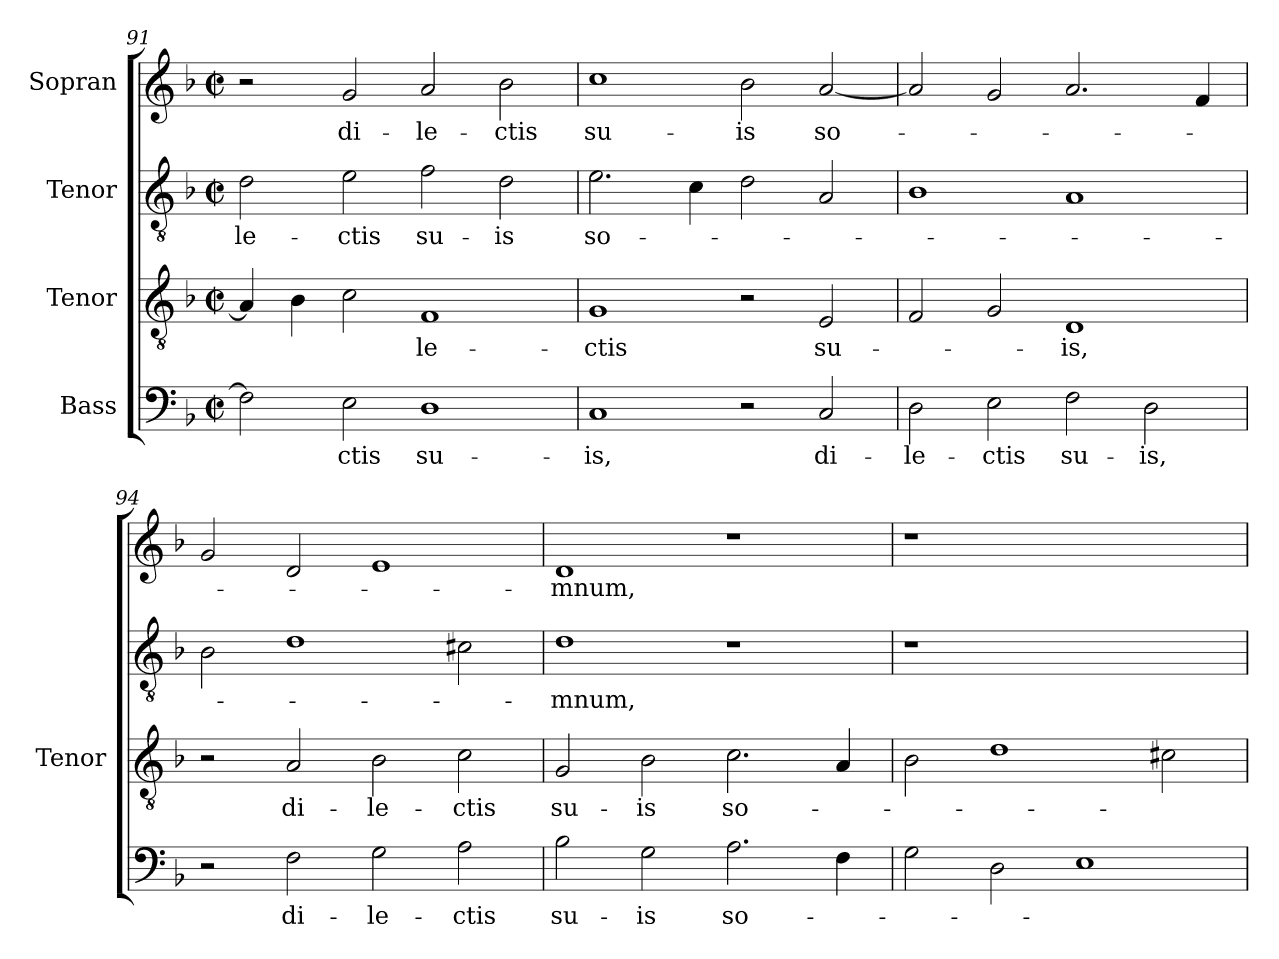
**kern	**text	**kern	**text	**kern	**text	**kern	**text
*part4	*part4	*part3	*part3	*part2	*part2	*part1	*part1
*staff4	*staff4	*staff3	*staff3	*staff2	*staff2	*staff1	*staff1
*I"Bass	*	*I"Tenor	*	*I"Tenor	*	*I"Sopran	*
*	*	*I'Tenor	*	*	*	*	*
!!LO:LB:g=z
*clefF4	*	*clefGv2	*	*clefGv2	*	*clefG2	*
*	*	*ITrd7c12	*	*ITrd7c12	*	*	*
*k[b-]	*	*k[b-]	*	*k[b-]	*	*k[b-]	*
*F:	*	*F:	*	*F:	*	*F:	*
*M2/2	*	*M2/2	*	*M2/2	*	*M2/2	*
*met(c|)	*	*met(c|)	*	*met(c|)	*	*met(c|)	*
=91	=91	=91	=91	=91	=91	=91	=91
!	!	!	!	!	!LO:LY:b:color=#000000	!	!
2Fi\]	.	4AAi/]	.	2Di\	-le-	2r	.
.	.	4BB-i\	.	.	.	.	.
!	!LO:LY:b:color=#000000	!	!	!	!	!	!
!	!	!	!	!	!LO:LY:b:color=#000000	!	!
!	!	!	!	!	!	!	!LO:LY:b:color=#000000
2Ei\	-ctis	2Ci\	.	2Ei\	-ctis	2gi/	di-
!	!LO:LY:b:color=#000000	!	!	!	!	!	!
!	!	!	!LO:LY:b:color=#000000	!	!	!	!
!	!	!	!	!	!LO:LY:b:color=#000000	!	!
!	!	!	!	!	!	!	!LO:LY:b:color=#000000
1Di	su-	1FFi	-le-	2Fi\	su-	2ai/	-le-
!	!	!	!	!	!LO:LY:b:color=#000000	!	!
!	!	!	!	!	!	!	!LO:LY:b:color=#000000
.	.	.	.	2Di\	-is	2b-i\	-ctis
=92	=92	=92	=92	=92	=92	=92	=92
!	!LO:LY:b:color=#000000	!	!	!	!	!	!
!	!	!	!LO:LY:b:color=#000000	!	!	!	!
!	!	!	!	!	!LO:LY:b:color=#000000	!	!
!	!	!	!	!	!	!	!LO:LY:b:color=#000000
1Ci	-is,	1GGi	-ctis	2.Ei\	so-	1cci	su-
.	.	.	.	4Ci\	.	.	.
!	!	!	!	!	!	!	!LO:LY:b:color=#000000
2r	.	2r	.	2Di\	.	2b-i\	-is
!	!LO:LY:b:color=#000000	!	!	!	!	!	!
!	!	!	!LO:LY:b:color=#000000	!	!	!	!
!	!	!	!	!	!	!	!LO:LY:b:color=#000000
2Ci/	di-	2EEi/	su-	2AAi/	.	[<2ai/	so-
=93	=93	=93	=93	=93	=93	=93	=93
!	!LO:LY:b:color=#000000	!	!	!	!	!	!
2Di\	-le-	2FFi/	.	1BB-i	.	2ai/]	.
!	!LO:LY:b:color=#000000	!	!	!	!	!	!
2Ei\	-ctis	2GGi/	.	.	.	2gi/	.
!	!LO:LY:b:color=#000000	!	!	!	!	!	!
!	!	!	!LO:LY:b:color=#000000	!	!	!	!
2Fi\	su-	1DDi	-is,	1AAi	.	2.ai/	.
!	!LO:LY:b:color=#000000	!	!	!	!	!	!
2Di\	-is,	.	.	.	.	.	.
.	.	.	.	.	.	4fi/	.
=94	=94	=94	=94	=94	=94	=94	=94
2r	.	2r	.	2BB-i\	.	2gi/	.
!	!LO:LY:b:color=#000000	!	!	!	!	!	!
!	!	!	!LO:LY:b:color=#000000	!	!	!	!
2Fi\	di-	2AAi/	di-	1Di	.	2di/	.
!	!LO:LY:b:color=#000000	!	!	!	!	!	!
!	!	!	!LO:LY:b:color=#000000	!	!	!	!
2Gi\	-le-	2BB-i\	-le-	.	.	1ei	.
!	!LO:LY:b:color=#000000	!	!	!	!	!	!
!	!	!	!LO:LY:b:color=#000000	!	!	!	!
2Ai\	-ctis	2Ci\	-ctis	2C#Xi\	.	.	.
=95	=95	=95	=95	=95	=95	=95	=95
!	!LO:LY:b:color=#000000	!	!	!	!	!	!
!	!	!	!LO:LY:b:color=#000000	!	!	!	!
!	!	!	!	!	!LO:LY:b:color=#000000	!	!
!	!	!	!	!	!	!	!LO:LY:b:color=#000000
2B-i\	su-	2GGi/	su-	1Di	-mnum,	1di	-mnum,
!	!LO:LY:b:color=#000000	!	!	!	!	!	!
!	!	!	!LO:LY:b:color=#000000	!	!	!	!
2Gi\	-is	2BB-i\	-is	.	.	.	.
!	!LO:LY:b:color=#000000	!	!	!	!	!	!
!	!	!	!LO:LY:b:color=#000000	!	!	!	!
2.Ai\	so-	2.Ci\	so-	1r	.	1r	.
4Fi\	.	4AAi/	.	.	.	.	.
=96	=96	=96	=96	=96	=96	=96	=96
!	!	!	!	!LO:N:vis=1	!	!LO:N:vis=1	!
2Gi\	.	2BB-i\	.	1r	.	1r	.
2Di\	.	1Di	.	.	.	.	.
1Ei	.	.	.	1ryy	.	1ryy	.
.	.	2C#Xi\	.	.	.	.	.
=	=	=	=	=	=	=	=
*-	*-	*-	*-	*-	*-	*-	*-
